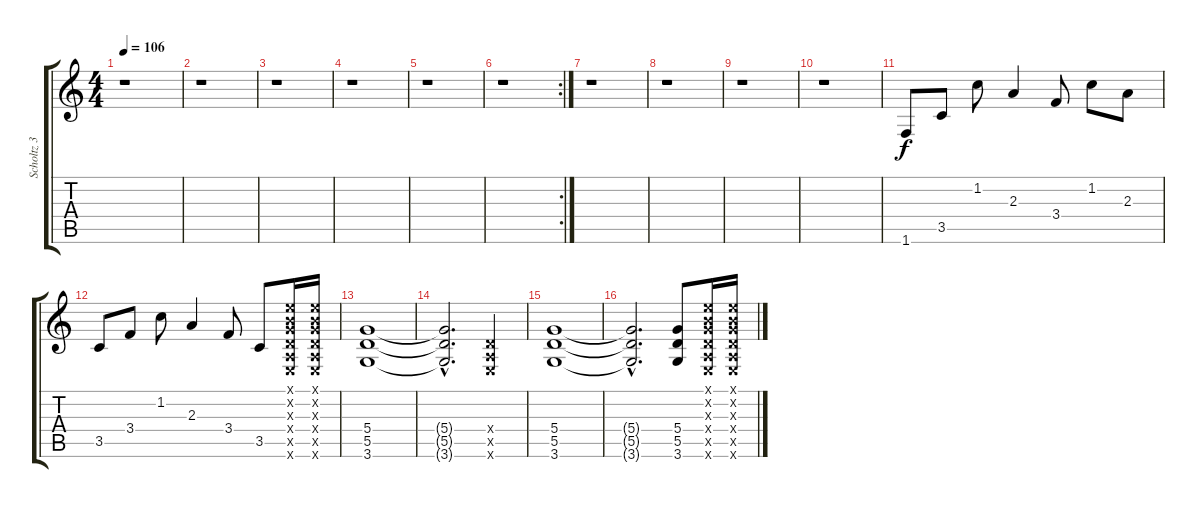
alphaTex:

\track ("Scholtz 3" "Scholtz 3") {instrument distortionguitar}
\staff {score tabs}
\tuning (E4 B3 G3 D3 A2 E2) {hide}
\ts (4 4)
\tempo 106
\clef g2
\ks c
r.1{dy f} |
r.1 |
r.1 |
r.1 |
r.1 |
\rc 2
r.1 |
r.1 |
r.1 |
r.1 |
r.1 |
1.6.8 3.5.8 1.2.8 2.3.4 3.4.8 1.2.8 2.3.8 |
3.5.8 3.4.8 1.2.8 2.3.4 3.4.8 3.5.8 (0.1{x} 0.2{x} 0.3{x} 0.4{x} 0.5{x} 0.6{x}).16 (0.1{x} 0.2{x} 0.3{x} 0.4{x} 0.5{x} 0.6{x}).16 |
(5.4 5.5 3.6).1 |
(5.4{hac t} 5.5{hac t} 3.6{hac t}).2{d} (0.4{x} 0.5{x} 0.6{x}).4 |
(5.4 5.5 3.6).1 |
(5.4{hac t} 5.5{hac t} 3.6{hac t}).2{d} (5.4 5.5 3.6).8 (0.1{x} 0.2{x} 0.3{x} 0.4{x} 0.5{x} 0.6{x}).16 (0.1{x} 0.2{x} 0.3{x} 0.4{x} 0.5{x} 0.6{x}).16
